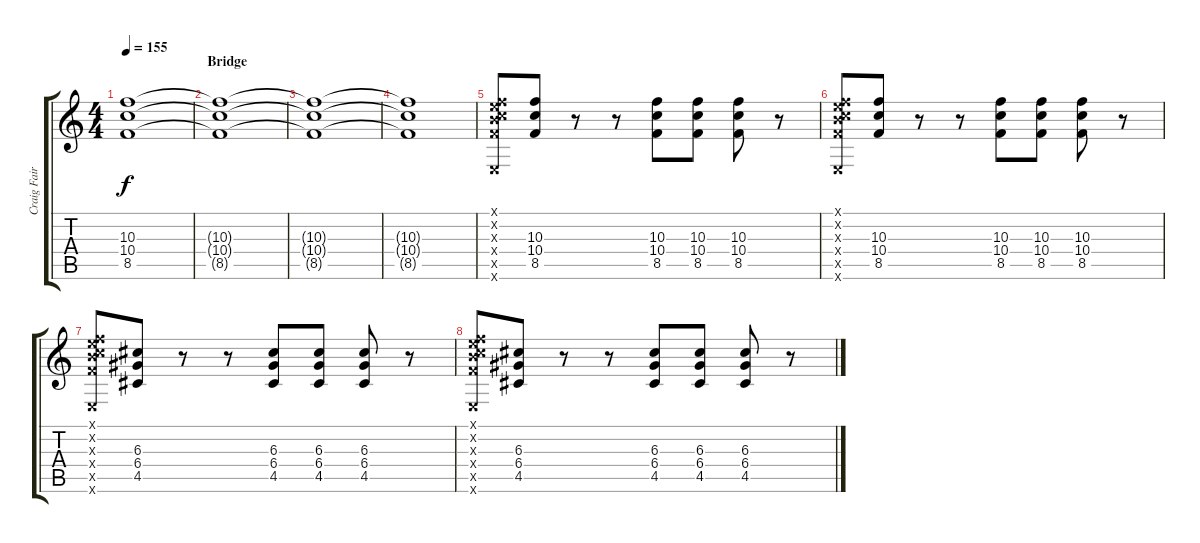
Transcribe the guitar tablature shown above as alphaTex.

\track ("Craig Fairbaugh Guitar 1" "Craig Fair") {instrument overdrivenguitar}
\staff {score tabs}
\tuning (E4 B3 G3 D3 A2 E2) {hide}
\ts (4 4)
\tempo 155
\clef g2
\ks c
(10.3 10.4 8.5).1{dy f} |
\section ("" "Bridge")
(10.3{t} 10.4{t} 8.5{t}).1 |
(10.3{t} 10.4{t} 8.5{t}).1 |
(10.3{t} 10.4{t} 8.5{t}).1 |
(0.1{x} 0.2{x} 10.3{x} 10.4{x} 8.5{x} 0.6{x}).8 (10.3 10.4 8.5).8 r.8 r.8 (10.3 10.4 8.5).8 (10.3 10.4 8.5).8 (10.3 10.4 8.5).8 r.8 |
(0.1{x} 0.2{x} 10.3{x} 10.4{x} 8.5{x} 0.6{x}).8 (10.3 10.4 8.5).8 r.8 r.8 (10.3 10.4 8.5).8 (10.3 10.4 8.5).8 (10.3 10.4 8.5).8 r.8 |
(0.1{x} 0.2{x} 10.3{x} 10.4{x} 8.5{x} 0.6{x}).8 (6.3 6.4 4.5).8 r.8 r.8 (6.3 6.4 4.5).8 (6.3 6.4 4.5).8 (6.3 6.4 4.5).8 r.8 |
(0.1{x} 0.2{x} 10.3{x} 10.4{x} 8.5{x} 0.6{x}).8 (6.3 6.4 4.5).8 r.8 r.8 (6.3 6.4 4.5).8 (6.3 6.4 4.5).8 (6.3 6.4 4.5).8 r.8
